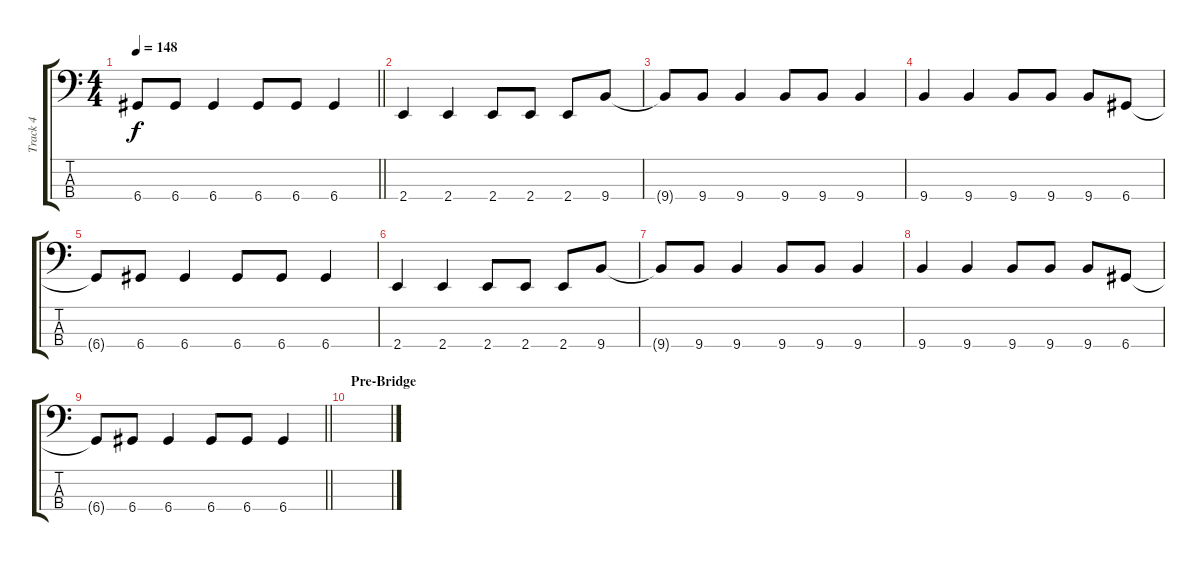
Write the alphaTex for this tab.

\track ("Track 4" "Track 4") {instrument electricbasspick}
\staff {score tabs}
\tuning (G2 D2 A1 D1) {hide}
\ts (4 4)
\tempo 148
\clef f4
\barLineRight lightlight
\ks c
6.4{t}.8{dy f} 6.4.8 6.4.4 6.4.8 6.4.8 6.4.4 |
2.4.4 2.4.4 2.4.8 2.4.8 2.4.8 9.4.8 |
9.4{t}.8 9.4.8 9.4.4 9.4.8 9.4.8 9.4.4 |
9.4.4 9.4.4 9.4.8 9.4.8 9.4.8 6.4.8 |
6.4{t}.8 6.4.8 6.4.4 6.4.8 6.4.8 6.4.4 |
2.4.4 2.4.4 2.4.8 2.4.8 2.4.8 9.4.8 |
9.4{t}.8 9.4.8 9.4.4 9.4.8 9.4.8 9.4.4 |
9.4.4 9.4.4 9.4.8 9.4.8 9.4.8 6.4.8 |
\barLineRight lightlight
6.4{t}.8 6.4.8 6.4.4 6.4.8 6.4.8 6.4.4 |
\section ("" "Pre-Bridge")
